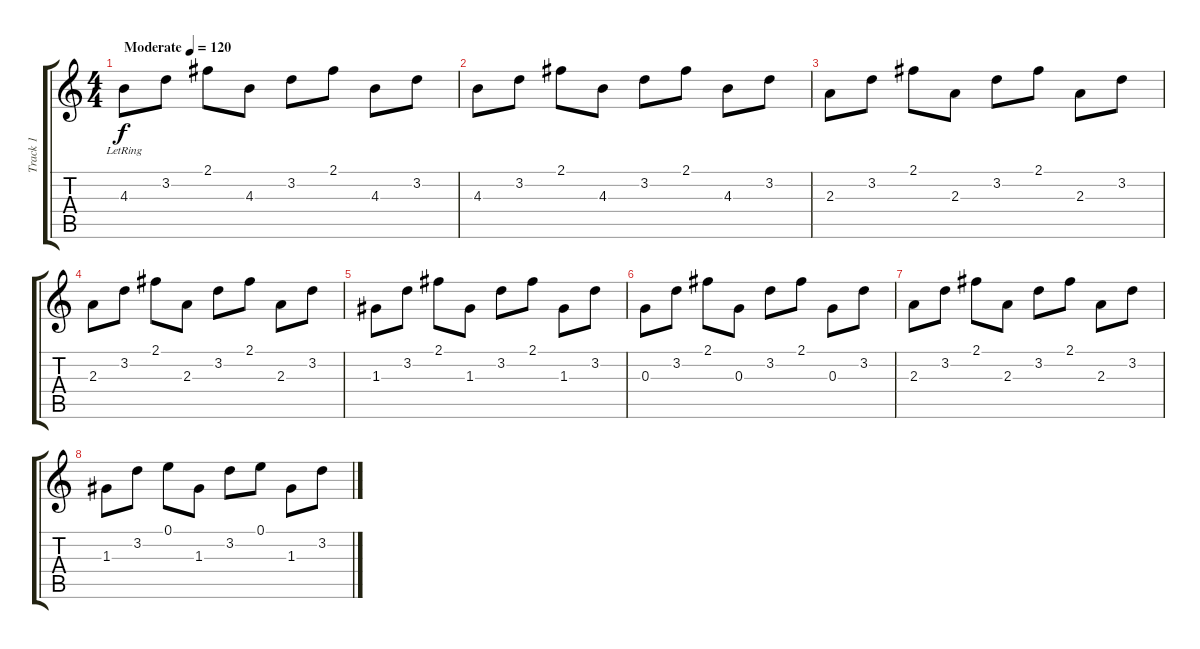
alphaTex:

\track ("Track 1" "Track 1") {instrument acousticguitarsteel}
\staff {score tabs}
\tuning (E4 B3 G3 D3 A2 E2) {hide}
\ts (4 4)
\tempo (120 "Moderate")
\clef g2
\ks c
4.3{lr}.8{dy f instrument acousticguitarsteel} 3.2.8 2.1.8 4.3.8 3.2.8 2.1.8 4.3.8 3.2.8 |
4.3.8 3.2.8 2.1.8 4.3.8 3.2.8 2.1.8 4.3.8 3.2.8 |
2.3.8 3.2.8 2.1.8 2.3.8 3.2.8 2.1.8 2.3.8 3.2.8 |
2.3.8 3.2.8 2.1.8 2.3.8 3.2.8 2.1.8 2.3.8 3.2.8 |
1.3.8 3.2.8 2.1.8 1.3.8 3.2.8 2.1.8 1.3.8 3.2.8 |
0.3.8 3.2.8 2.1.8 0.3.8 3.2.8 2.1.8 0.3.8 3.2.8 |
2.3.8 3.2.8 2.1.8 2.3.8 3.2.8 2.1.8 2.3.8 3.2.8 |
1.3.8 3.2.8 0.1.8 1.3.8 3.2.8 0.1.8 1.3.8 3.2.8
